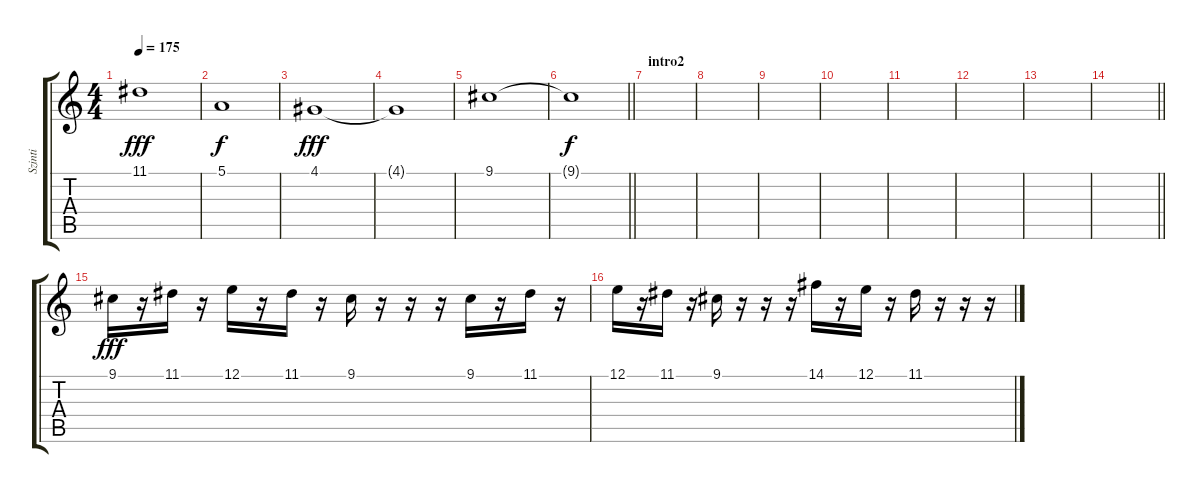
\track ("Szinti" "Szinti") {instrument stringensemble1}
\staff {score tabs}
\tuning (E4 B3 G3 D3 A2 E2) {hide}
\ts (4 4)
\tempo 175
\clef g2
\ks c
11.1.1{dy fff} |
5.1.1{dy f} |
4.1.1{dy fff} |
4.1{t}.1 |
9.1.1 |
\barLineRight lightlight
9.1{t}.1{dy f} |
\section ("" "intro2")
|
|
|
|
|
|
|
\barLineRight lightlight
|
\section ("" "")
9.1.16{dy fff} r.16 11.1.16 r.16 12.1.16 r.16 11.1.16 r.16 9.1.16 r.16 r.16 r.16 9.1.16 r.16 11.1.16 r.16 |
12.1.16 r.16 11.1.16 r.16 9.1.16 r.16 r.16 r.16 14.1.16 r.16 12.1.16 r.16 11.1.16 r.16 r.16 r.16
